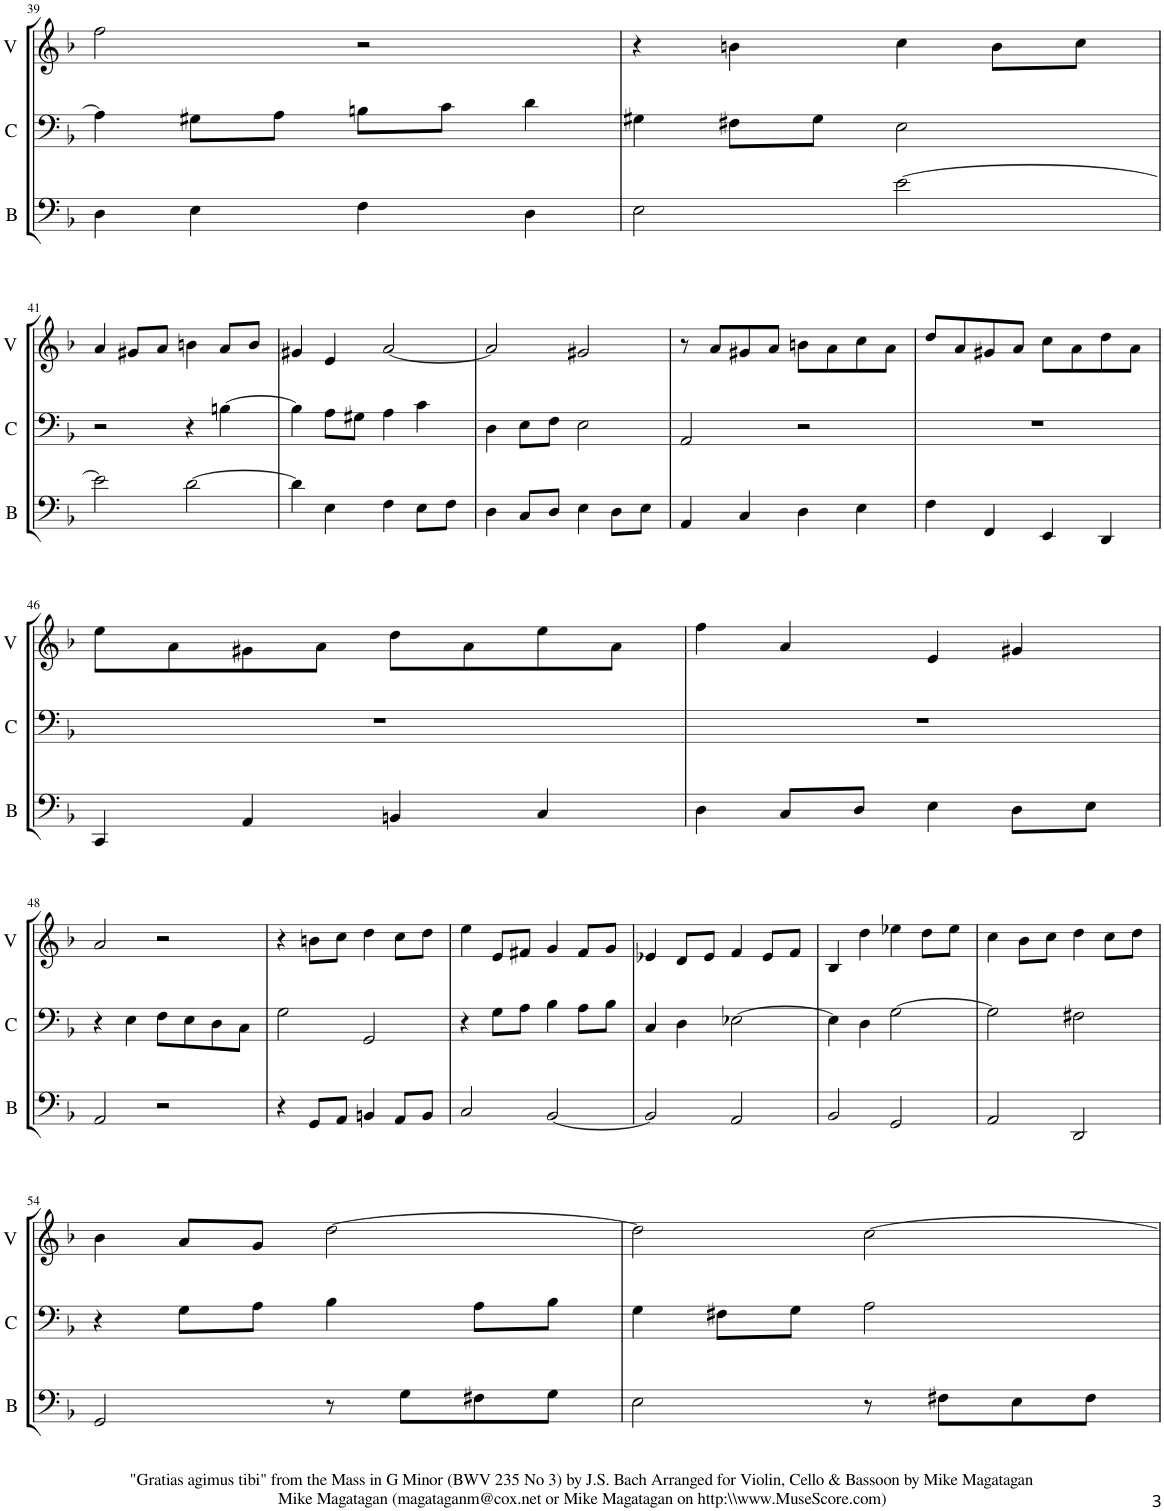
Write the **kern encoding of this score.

**kern	**kern	**kern
*part3	*part2	*part1
*staff3	*staff2	*staff1
*I"Bassoon	*I"Cello	*I"Violin
*I'B	*I'C	*I'V
!!LO:PB:g=z
*clefF4	*clefF4	*clefG2
*k[b-]	*k[b-]	*k[b-]
*M2/2	*M2/2	*M2/2
*met(c|)	*met(c|)	*met(c|)
=39	=39	=39
4D\	4A\]	2ff\
4E\	8G#X\L	.
.	8A\J	.
4F\	8Bn\L	2r
.	8c\J	.
4D\	4d\	.
=40	=40	=40
2E\	4G#X\	4r
.	8F#X\L	4bn\
.	8G#\J	.
[2e\	2E\	4cc\
.	.	8b\L
.	.	8cc\J
!!LO:LB:g=z
=41	=41	=41
2e\]	2r	4a/
.	.	8g#X/L
.	.	8a/J
[2d\	4r	4bn\
.	[4Bn\	8a/L
.	.	8b/J
=42	=42	=42
4d\]	4B\]	4g#X/
4E\	8A\L	4e/
.	8G#X\J	.
4F\	4A\	[2a/
8E\L	4c\	.
8F\J	.	.
=43	=43	=43
4D\	4D\	2a/]
8C/L	8E\L	.
8D/J	8F\J	.
4E\	2E\	2g#X/
8D\L	.	.
8E\J	.	.
=44	=44	=44
4AA/	2AA/	8r
.	.	8a/L
4C/	.	8g#X/
.	.	8a/J
4D\	2r	8bn\L
.	.	8a\
4E\	.	8cc\
.	.	8a\J
=45	=45	=45
4F\	1r	8dd/L
.	.	8a/
4FF/	.	8g#X/
.	.	8a/J
4EE/	.	8cc\L
.	.	8a\
4DD/	.	8dd\
.	.	8a\J
!!LO:LB:g=z
=46	=46	=46
4CC/	1r	8ee\L
.	.	8a\
4AA/	.	8g#X\
.	.	8a\J
4BBn/	.	8dd\L
.	.	8a\
4C/	.	8ee\
.	.	8a\J
=47	=47	=47
4D\	1r	4ff\
8C/L	.	4a/
8D/J	.	.
4E\	.	4e/
8D\L	.	4g#X/
8E\J	.	.
!!LO:LB:g=z
=48	=48	=48
2AA/	4r	2a/
.	4E\	.
2r	8F\L	2r
.	8E\	.
.	8D\	.
.	8C\J	.
=49	=49	=49
4r	2G\	4r
8GG/L	.	8bn\L
8AA/J	.	8cc\J
4BBn/	2GG/	4dd\
8AA/L	.	8cc\L
8BB/J	.	8dd\J
=50	=50	=50
2C/	4r	4ee\
.	8G\L	8e/L
.	8A\J	8f#X/J
[2BB-/	4B-\	4g/
.	8A\L	8f#/L
.	8B-\J	8g/J
=51	=51	=51
2BB-/]	4C/	4e-X/
.	4D\	8d/L
.	.	8e-/J
2AA/	[2E-X\	4f/
.	.	8e-/L
.	.	8f/J
=52	=52	=52
2BB-/	4E-\]	4B-/
.	4D\	4dd\
2GG/	[2G\	4ee-X\
.	.	8dd\L
.	.	8ee-\J
=53	=53	=53
2AA/	2G\]	4cc\
.	.	8b-\L
.	.	8cc\J
2DD/	2F#X\	4dd\
.	.	8cc\L
.	.	8dd\J
!!LO:LB:g=z
=54	=54	=54
2GG/	4r	4b-\
.	8G\L	8a/L
.	8A\J	8g/J
8r	4B-\	[2dd\
8G\L	.	.
8F#X\	8A\L	.
8G\J	8B-\J	.
=55	=55	=55
2E\	4G\	2dd\]
.	8F#X\L	.
.	8G\J	.
8r	2A\	[2cc\
8F#X\L	.	.
8E\	.	.
8F#\J	.	.
=	=	=
*-	*-	*-
